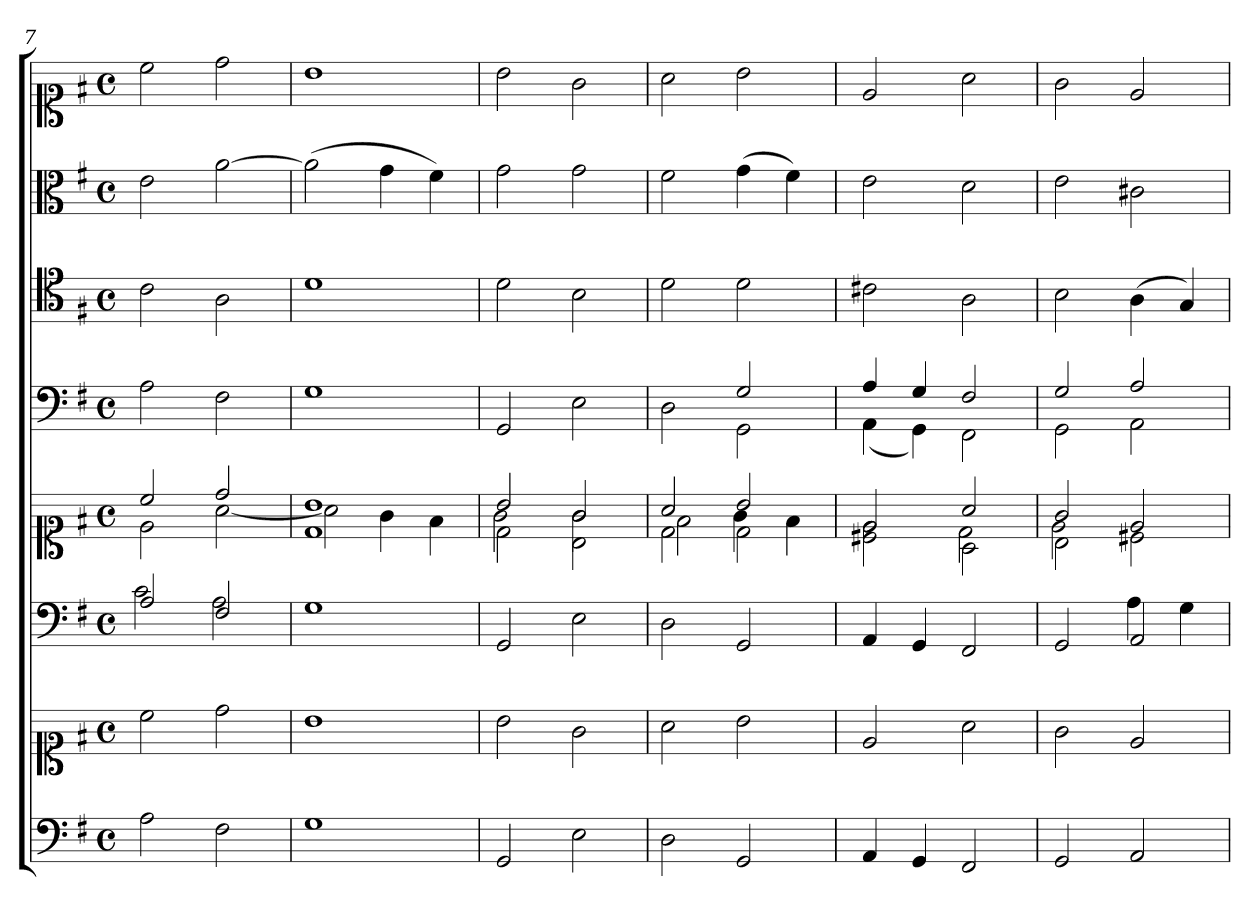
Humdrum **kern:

**kern	**kern	**kern	**kern	**kern	**kern	**kern	**kern
*part6	*part6	*part5	*part5	*part4	*part3	*part2	*part1
*staff8	*staff7	*staff6	*staff5	*staff4	*staff3	*staff2	*staff1
*clefF4	*clefC1	*clefF4	*clefC1	*clefF4	*clefC4	*clefC3	*clefC1
*k[f#]	*k[f#]	*k[f#]	*k[f#]	*k[f#]	*k[f#]	*k[f#]	*k[f#]
*G:	*G:	*G:	*G:	*G:	*G:	*G:	*G:
*M4/4	*M4/4	*M4/4	*M4/4	*M4/4	*M4/4	*M4/4	*M4/4
*met(c)	*met(c)	*met(c)	*met(c)	*met(c)	*met(c)	*met(c)	*met(c)
=7	=7	=7	=7	=7	=7	=7	=7
*	*	*^	*^	*	*	*	*
2A	2cc	2A	2c	2cc	2e	2A	2c	2e	2cc
2F#	2dd	2F#	2A	2dd	[2a	2F#	2A	[2a	2dd
*	*	*v	*v	*	*	*	*	*	*
=8	=8	=8	=8	=8	=8	=8	=8	=8
*	*	*	*	*^	*	*	*	*
1G	1b	1G	1b	1d	2a\]	1G	1d	(2a]	1b
.	.	.	.	.	4g\	.	.	4g	.
.	.	.	.	.	4f#\	.	.	4f#)	.
=9	=9	=9	=9	=9	=9	=9	=9	=9	=9
2GG	2b	2GG	2b	2d	2g\	2GG	2d	2g	2b
2E	2g	2E	2g	2B	2g\	2E	2B	2g	2g
=10	=10	=10	=10	=10	=10	=10	=10	=10	=10
*	*	*	*	*	*	*^	*	*	*
2D	2a	2D	2a	2d	2f#\	2D	2ryy	2d	2f#	2a
2GG	2b	2GG	2b	2d	4g\	2G	2GG	2d	(4g	2b
.	.	.	.	.	4f#\	.	.	.	4f#)	.
=11	=11	=11	=11	=11	=11	=11	=11	=11	=11	=11
4AA	2e	4AA	2e	2c#X	2e\	4A	(4AA	2c#X	2e	2e
4GG	.	4GG	.	.	.	4G	4GG)	.	.	.
2FF#	2a	2FF#	2a	2A	2d\	2F#	2FF#	2A	2d	2a
=12	=12	=12	=12	=12	=12	=12	=12	=12	=12	=12
*	*	*^	*	*	*	*	*	*	*	*
2GG	2g	2GG	2ryy	2g	2B	2e\	2G	2GG	2B	2e	2g
2AA	2e	2AA	4A	2e	4ryy	2c#X\	2A	2AA	(4A	2c#X	2e
.	.	.	4G	.	4ryy	.	.	.	4G)	.	.
*	*	*v	*v	*	*	*	*v	*v	*	*	*
*	*	*	*v	*v	*v	*	*	*	*
=	=	=	=	=	=	=	=
*-	*-	*-	*-	*-	*-	*-	*-
